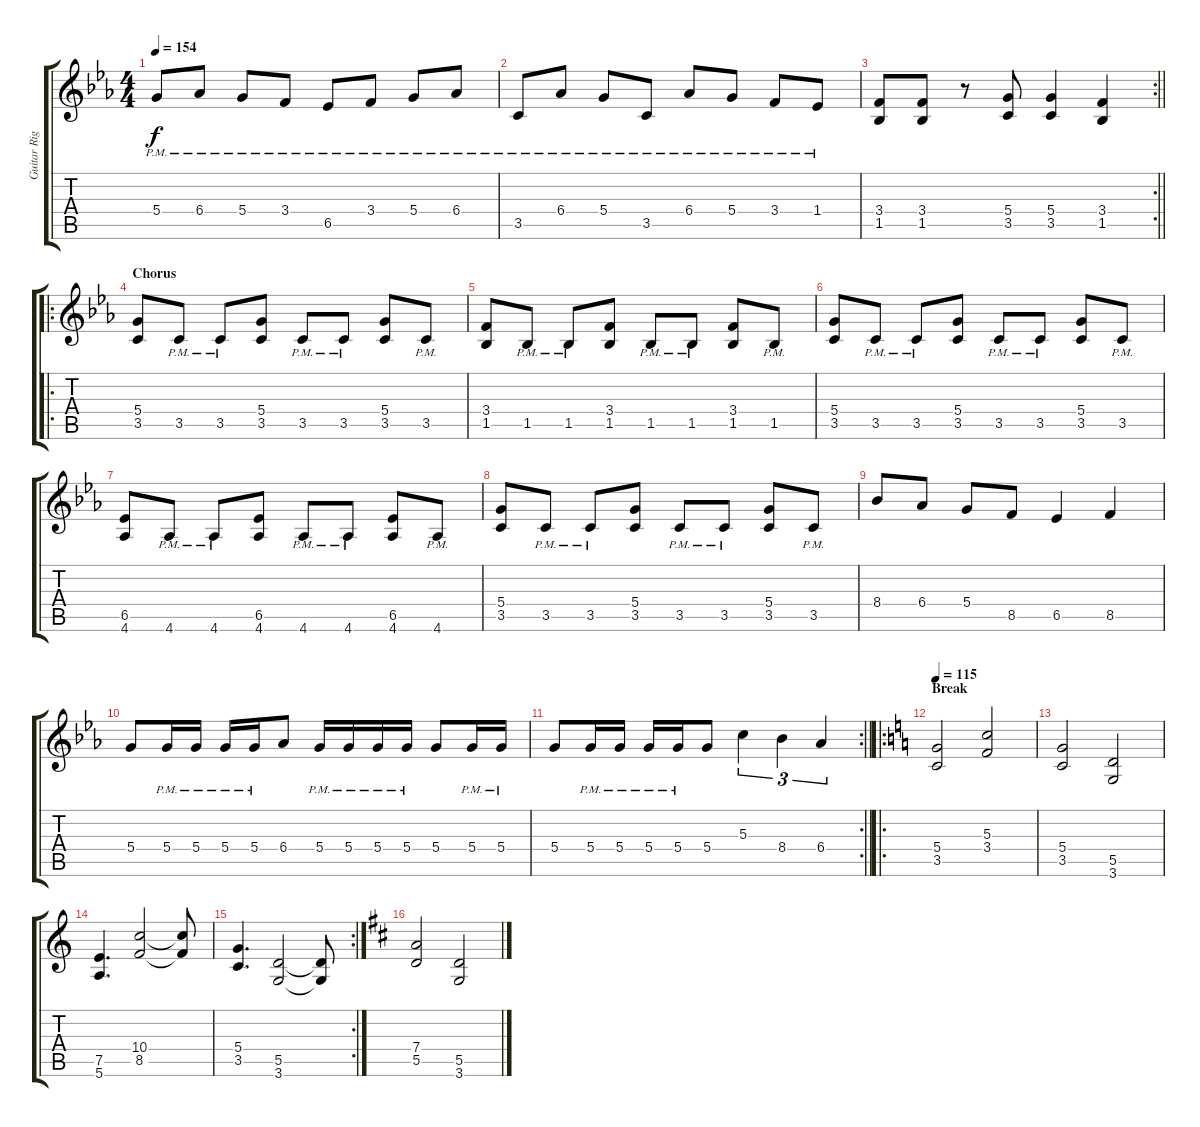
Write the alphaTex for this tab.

\track ("Guitar Right" "Guitar Rig") {instrument distortionguitar}
\staff {score tabs}
\tuning (E4 B3 G3 D3 A2 E2) {hide}
\ts (4 4)
\tempo 154
\clef g2
\ks cminor
5.4{pm}.8{dy f} 6.4{pm}.8 5.4{pm}.8 3.4{pm}.8 6.5{pm}.8 3.4{pm}.8 5.4{pm}.8 6.4{pm}.8 |
3.5{pm}.8 6.4{pm}.8 5.4{pm}.8 3.5{pm}.8 6.4{pm}.8 5.4{pm}.8 3.4{pm}.8 1.4{pm}.8 |
\rc 2
\barLineRight lightlight
(3.4 1.5).8 (3.4 1.5).8 r.8 (5.4 3.5).8 (5.4 3.5).4 (3.4 1.5).4 |
\ro
\section ("" "Chorus")
(5.4 3.5).8 3.5{pm}.8 3.5{pm}.8 (5.4 3.5).8 3.5{pm}.8 3.5{pm}.8 (5.4 3.5).8 3.5{pm}.8 |
(3.4 1.5).8 1.5{pm}.8 1.5{pm}.8 (3.4 1.5).8 1.5{pm}.8 1.5{pm}.8 (3.4 1.5).8 1.5{pm}.8 |
(5.4 3.5).8 3.5{pm}.8 3.5{pm}.8 (5.4 3.5).8 3.5{pm}.8 3.5{pm}.8 (5.4 3.5).8 3.5{pm}.8 |
(6.5 4.6).8 4.6{pm}.8 4.6{pm}.8 (6.5 4.6).8 4.6{pm}.8 4.6{pm}.8 (6.5 4.6).8 4.6{pm}.8 |
(5.4 3.5).8 3.5{pm}.8 3.5{pm}.8 (5.4 3.5).8 3.5{pm}.8 3.5{pm}.8 (5.4 3.5).8 3.5{pm}.8 |
8.4.8 6.4.8 5.4.8 8.5.8 6.5.4 8.5.4 |
5.4.8 5.4{pm}.16 5.4{pm}.16 5.4{pm}.16 5.4{pm}.16 6.4.8 5.4{pm}.16 5.4{pm}.16 5.4{pm}.16 5.4{pm}.16 5.4.8 5.4{pm}.16 5.4{pm}.16 |
\rc 2
\barLineRight lightlight
5.4.8 5.4{pm}.16 5.4{pm}.16 5.4{pm}.16 5.4{pm}.16 5.4.8 5.3.4{tu (3 2)} 8.4.4{tu (3 2)} 6.4.4{tu (3 2)} |
\ro
\section ("" "Break")
\tempo 115
\ks c
(5.4 3.5).2 (5.3 3.4).2 |
(5.4 3.5).2 (5.5 3.6).2 |
(7.5 5.6).4{d} (10.4 8.5).2 (10.4{t} 8.5{t}).8 |
\rc 2
(5.4 3.5).4{d} (5.5 3.6).2 (5.5{t} 3.6{t}).8 |
\ks d
(7.4 5.5).2 (5.5 3.6).2
